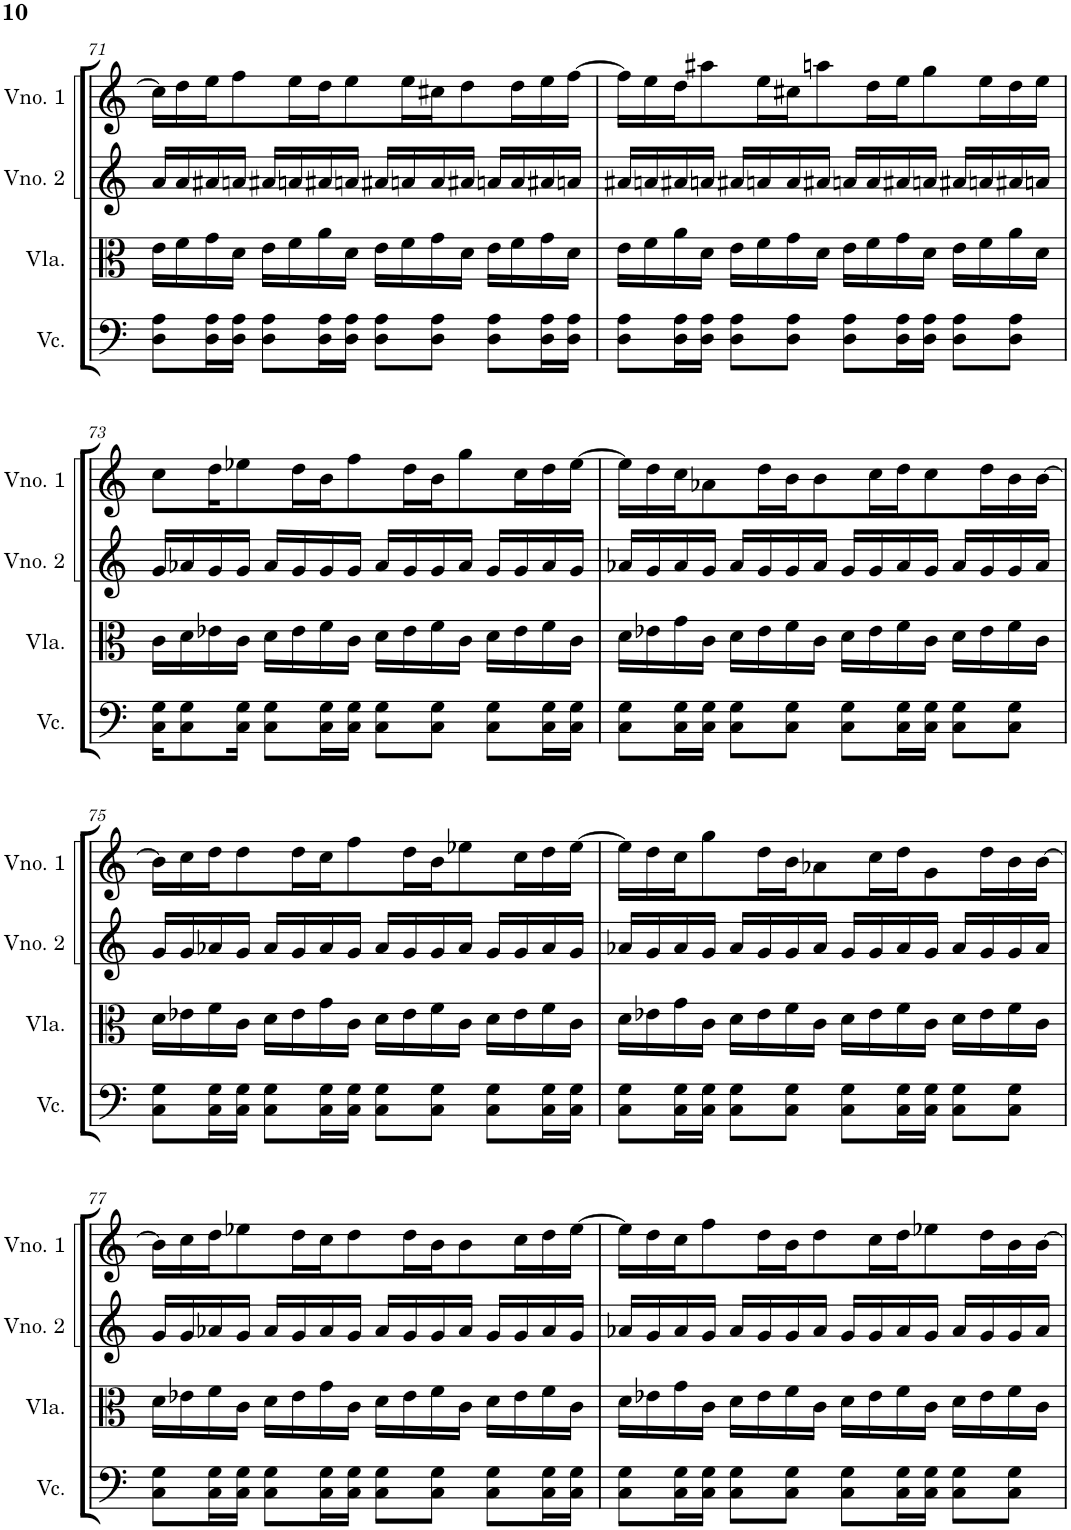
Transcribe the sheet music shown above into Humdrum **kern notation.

**kern	**kern	**kern	**kern
*part4	*part3	*part2	*part1
*staff4	*staff3	*staff2	*staff1
*I"Violoncelo	*I"Viola	*I"Violino 2	*I"Violino 1
*I'Vc.	*I'Vla.	*I'Vno. 2	*I'Vno. 1
!!LO:PB:g=z
*clefF4	*clefC3	*clefG2	*clefG2
*k[]	*k[]	*k[]	*k[]
*M4/4	*M4/4	*M4/4	*M4/4
=71	=71	=71	=71
8D\ 8A\L	16e\LL	16a/LL	16cc#\LL]
.	16f\	16a/	16dd\
16D\ 16A\L	16g\	16a#X/	16ee\J
16D\ 16A\JJ	16d\JJ	16an/JJ	8ff\
8D\ 8A\L	16e\LL	16a#X/LL	.
.	16f\	16an/	16ee\L
16D\ 16A\L	16a\	16a#X/	16dd\J
16D\ 16A\JJ	16d\JJ	16an/JJ	8ee\
8D\ 8A\L	16e\LL	16a#X/LL	.
.	16f\	16an/	16ee\L
8D\ 8A\J	16g\	16a/	16cc#X\J
.	16d\JJ	16a#X/JJ	8dd\
8D\ 8A\L	16e\LL	16an/LL	.
.	16f\	16a/	16dd\L
16D\ 16A\L	16g\	16a#X/	16ee\
16D\ 16A\JJ	16d\JJ	16an/JJ	[16ff\JJ
=72	=72	=72	=72
8D\ 8A\L	16e\LL	16a#X/LL	16ff\LL]
.	16f\	16an/	16ee\
16D\ 16A\L	16a\	16a#X/	16dd\J
16D\ 16A\JJ	16d\JJ	16an/JJ	8aa#X\
8D\ 8A\L	16e\LL	16a#X/LL	.
.	16f\	16an/	16ee\L
8D\ 8A\J	16g\	16a/	16cc#X\J
.	16d\JJ	16a#X/JJ	8aan\
8D\ 8A\L	16e\LL	16an/LL	.
.	16f\	16a/	16dd\L
16D\ 16A\L	16g\	16a#X/	16ee\J
16D\ 16A\JJ	16d\JJ	16an/JJ	8gg\
8D\ 8A\L	16e\LL	16a#X/LL	.
.	16f\	16an/	16ee\L
8D\ 8A\J	16a\	16a#X/	16dd\
.	16d\JJ	16an/JJ	16ee\JJ
!!LO:LB:g=z
=73	=73	=73	=73
16C\ 16G\KL	16c\LL	16g/LL	8cc\L
8C\ 8G\	16d\	16a-X/	.
.	16e-X\	16g/	16dd\K
16C\ 16G\Jk	16c\JJ	16g/JJ	8ee-X\
8C\ 8G\L	16d\LL	16a-/LL	.
.	16e-\	16g/	16dd\L
16C\ 16G\L	16f\	16g/	16b\J
16C\ 16G\JJ	16c\JJ	16g/JJ	8ff\
8C\ 8G\L	16d\LL	16a-/LL	.
.	16e-\	16g/	16dd\L
8C\ 8G\J	16f\	16g/	16b\J
.	16c\JJ	16a-/JJ	8gg\
8C\ 8G\L	16d\LL	16g/LL	.
.	16e-\	16g/	16cc\L
16C\ 16G\L	16f\	16a-/	16dd\
16C\ 16G\JJ	16c\JJ	16g/JJ	[16ee-\JJ
=74	=74	=74	=74
8C\ 8G\L	16d\LL	16a-X/LL	16ee-\LL]
.	16e-X\	16g/	16dd\
16C\ 16G\L	16g\	16a-/	16cc\J
16C\ 16G\JJ	16c\JJ	16g/JJ	8a-X\
8C\ 8G\L	16d\LL	16a-/LL	.
.	16e-\	16g/	16dd\L
8C\ 8G\J	16f\	16g/	16b\J
.	16c\JJ	16a-/JJ	8b\
8C\ 8G\L	16d\LL	16g/LL	.
.	16e-\	16g/	16cc\L
16C\ 16G\L	16f\	16a-/	16dd\J
16C\ 16G\JJ	16c\JJ	16g/JJ	8cc\
8C\ 8G\L	16d\LL	16a-/LL	.
.	16e-\	16g/	16dd\L
8C\ 8G\J	16f\	16g/	16b\
.	16c\JJ	16a-/JJ	[16b\JJ
!!LO:LB:g=z
=75	=75	=75	=75
8C\ 8G\L	16d\LL	16g/LL	16b\LL]
.	16e-X\	16g/	16cc\
16C\ 16G\L	16f\	16a-X/	16dd\J
16C\ 16G\JJ	16c\JJ	16g/JJ	8dd\
8C\ 8G\L	16d\LL	16a-/LL	.
.	16e-\	16g/	16dd\L
16C\ 16G\L	16g\	16a-/	16cc\J
16C\ 16G\JJ	16c\JJ	16g/JJ	8ff\
8C\ 8G\L	16d\LL	16a-/LL	.
.	16e-\	16g/	16dd\L
8C\ 8G\J	16f\	16g/	16b\J
.	16c\JJ	16a-/JJ	8ee-X\
8C\ 8G\L	16d\LL	16g/LL	.
.	16e-\	16g/	16cc\L
16C\ 16G\L	16f\	16a-/	16dd\
16C\ 16G\JJ	16c\JJ	16g/JJ	[16ee-\JJ
=76	=76	=76	=76
8C\ 8G\L	16d\LL	16a-X/LL	16ee-\LL]
.	16e-X\	16g/	16dd\
16C\ 16G\L	16g\	16a-/	16cc\J
16C\ 16G\JJ	16c\JJ	16g/JJ	8gg\
8C\ 8G\L	16d\LL	16a-/LL	.
.	16e-\	16g/	16dd\L
8C\ 8G\J	16f\	16g/	16b\J
.	16c\JJ	16a-/JJ	8a-X\
8C\ 8G\L	16d\LL	16g/LL	.
.	16e-\	16g/	16cc\L
16C\ 16G\L	16f\	16a-/	16dd\J
16C\ 16G\JJ	16c\JJ	16g/JJ	8g\
8C\ 8G\L	16d\LL	16a-/LL	.
.	16e-\	16g/	16dd\L
8C\ 8G\J	16f\	16g/	16b\
.	16c\JJ	16a-/JJ	[16b\JJ
!!LO:LB:g=z
=77	=77	=77	=77
8C\ 8G\L	16d\LL	16g/LL	16b\LL]
.	16e-X\	16g/	16cc\
16C\ 16G\L	16f\	16a-X/	16dd\J
16C\ 16G\JJ	16c\JJ	16g/JJ	8ee-X\
8C\ 8G\L	16d\LL	16a-/LL	.
.	16e-\	16g/	16dd\L
16C\ 16G\L	16g\	16a-/	16cc\J
16C\ 16G\JJ	16c\JJ	16g/JJ	8dd\
8C\ 8G\L	16d\LL	16a-/LL	.
.	16e-\	16g/	16dd\L
8C\ 8G\J	16f\	16g/	16b\J
.	16c\JJ	16a-/JJ	8b\
8C\ 8G\L	16d\LL	16g/LL	.
.	16e-\	16g/	16cc\L
16C\ 16G\L	16f\	16a-/	16dd\
16C\ 16G\JJ	16c\JJ	16g/JJ	[16ee-\JJ
=78	=78	=78	=78
8C\ 8G\L	16d\LL	16a-X/LL	16ee-\LL]
.	16e-X\	16g/	16dd\
16C\ 16G\L	16g\	16a-/	16cc\J
16C\ 16G\JJ	16c\JJ	16g/JJ	8ff\
8C\ 8G\L	16d\LL	16a-/LL	.
.	16e-\	16g/	16dd\L
8C\ 8G\J	16f\	16g/	16b\J
.	16c\JJ	16a-/JJ	8dd\
8C\ 8G\L	16d\LL	16g/LL	.
.	16e-\	16g/	16cc\L
16C\ 16G\L	16f\	16a-/	16dd\J
16C\ 16G\JJ	16c\JJ	16g/JJ	8ee-X\
8C\ 8G\L	16d\LL	16a-/LL	.
.	16e-\	16g/	16dd\L
8C\ 8G\J	16f\	16g/	16b\
.	16c\JJ	16a-/JJ	[16b\JJ
=	=	=	=
*-	*-	*-	*-
